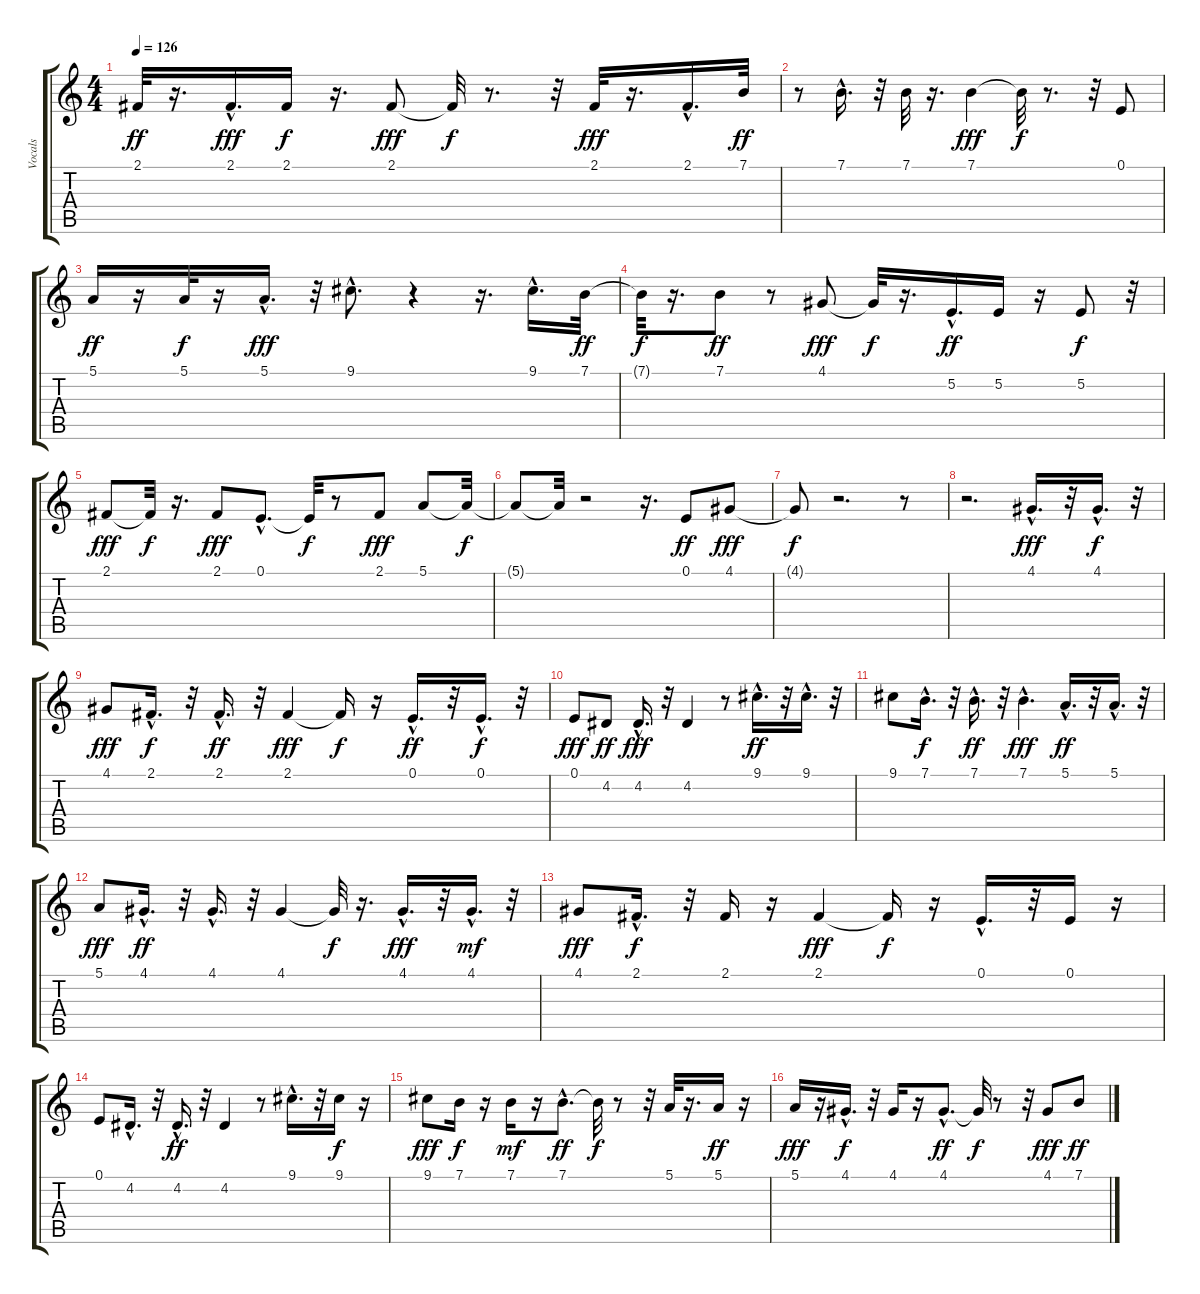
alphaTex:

\track ("Vocals" "Vocals") {instrument englishhorn}
\staff {score tabs}
\tuning (E4 B3 G3 D3 A2 E2) {hide}
\ts (4 4)
\tempo 126
\clef g2
\ks c
2.1.32{dy ff} r.16{d} 2.1{hac}.16{d dy fff} 2.1.16{dy f} r.16{d} 2.1.8{dy fff} 2.1{t}.32{dy f} r.8{d} r.32 2.1.32{dy fff} r.16{d} 2.1{hac}.16{d} 7.1.32{dy ff} |
r.8 7.1{hac}.16{d} r.32 7.1.32 r.16{d} 7.1.4{dy fff} 7.1{t}.32{dy f} r.8{d} r.32 0.1.8 |
5.1.16{dy ff} r.16 5.1.32{dy f} r.16 5.1{hac}.16{d dy fff} r.32 9.1{hac}.8{d} r.4 r.16{d} 9.1{hac}.16{d} 7.1.32{dy ff} |
7.1{t}.32{dy f} r.16{d} 7.1.8{dy ff} r.8 4.1.8{dy fff} 4.1{t}.32{dy f} r.16{d} 5.2{hac}.16{d dy ff} 5.2.16 r.16 5.2.8{dy f} r.32 |
2.1.8{dy fff} 2.1{t}.32{dy f} r.16{d} 2.1.8{dy fff} 0.1{hac}.8{d} 0.1{t}.32{dy f} r.8 2.1.8{dy fff} 5.1.8 5.1{t}.32{dy f} |
5.1{t}.8 5.1{t}.32 r.2 r.16{d} 0.1.8{dy ff} 4.1.8{dy fff} |
4.1{t}.8{dy f} r.2{d} r.8 |
r.2{d} 4.1{hac}.16{d dy fff} r.32 4.1{hac}.16{d dy f} r.32 |
4.1.8{dy fff} 2.1{hac}.16{d dy f} r.32 2.1{hac}.16{d dy ff} r.32 2.1.4{dy fff} 2.1{t}.16{dy f} r.16 0.1{hac}.16{d dy ff} r.32 0.1{hac}.16{d dy f} r.32 |
0.1.8{dy fff} 4.2.8{dy ff} 4.2{hac}.16{d dy fff} r.32 4.2.4 r.8 9.1{hac}.16{d dy ff} r.32 9.1{hac}.16{d} r.32 |
9.1.8 7.1{hac}.16{d dy f} r.32 7.1{hac}.16{d dy ff} r.32 7.1{hac}.4{d dy fff} 5.1{hac}.16{d dy ff} r.32 5.1{hac}.16{d} r.32 |
5.1.8{dy fff} 4.1{hac}.16{d dy ff} r.32 4.1{hac}.16{d} r.32 4.1.4 4.1{t}.32{dy f} r.16{d} 4.1{hac}.16{d dy fff} r.32 4.1{hac}.16{d dy mf} r.32 |
4.1.8{dy fff} 2.1{hac}.16{d dy f} r.32 2.1.16 r.16 2.1.4{dy fff} 2.1{t}.16{dy f} r.16 0.1{hac}.16{d} r.32 0.1.16 r.16 |
0.1.8 4.2{hac}.16{d} r.32 4.2{hac}.16{d dy ff} r.32 4.2.4 r.8 9.1{hac}.16{d} r.32 9.1.16{dy f} r.16 |
9.1.8{dy fff} 7.1.16{dy f} r.16 7.1.16{dy mf} r.16 7.1{hac}.8{d dy ff} 7.1{t}.32{dy f} r.8 r.32 5.1.32 r.16{d} 5.1.16{dy ff} r.16 |
5.1.16{dy fff} r.16 4.1{hac}.16{d dy f} r.32 4.1.16 r.16 4.1{hac}.8{d dy ff} 4.1{t}.32{dy f} r.8 r.32 4.1.8{dy fff} 7.1.8{dy ff}
